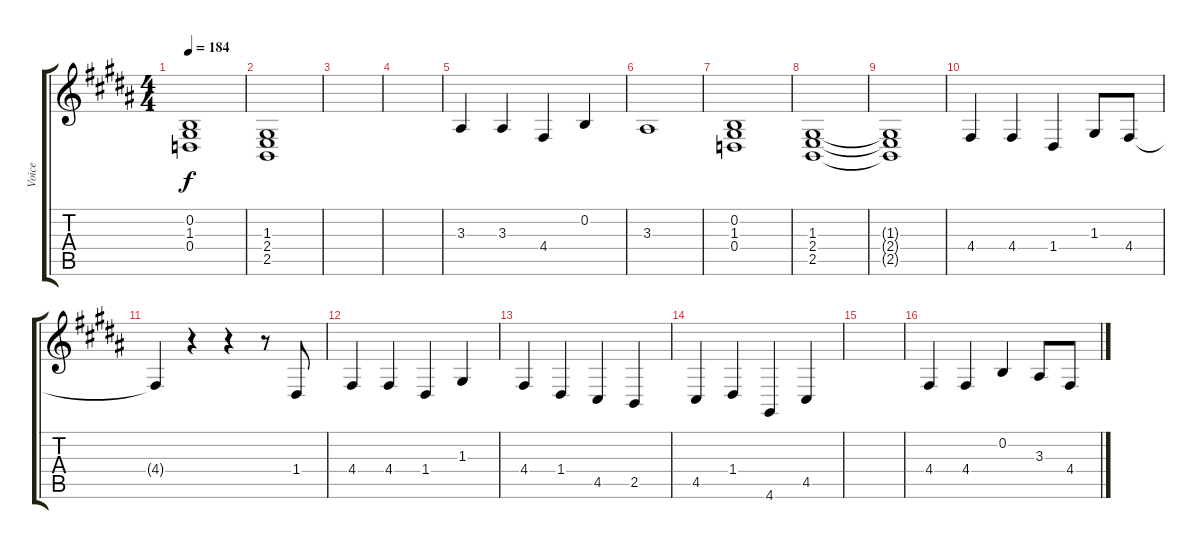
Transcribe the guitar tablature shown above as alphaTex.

\track ("Voice" "Voice") {instrument baritonesax}
\staff {score tabs}
\tuning (E4 B3 G3 D3 A2 E2) {hide}
\ts (4 4)
\tempo 184
\clef g2
\ks b
(0.2 1.3 0.4).1{dy f} |
(1.3 2.4 2.5).1 |
|
|
3.3.4 3.3.4 4.4.4 0.2.4 |
3.3.1 |
(0.2 1.3 0.4).1 |
(1.3 2.4 2.5).1 |
(1.3{t} 2.4{t} 2.5{t}).1 |
4.4.4 4.4.4 1.4.4 1.3.8 4.4.8 |
4.4{t}.4 r.4 r.4 r.8 1.4.8 |
4.4.4 4.4.4 1.4.4 1.3.4 |
4.4.4 1.4.4 4.5.4 2.5.4 |
4.5.4 1.4.4 4.6.4 4.5.4 |
|
4.4.4 4.4.4 0.2.4 3.3.8 4.4.8
